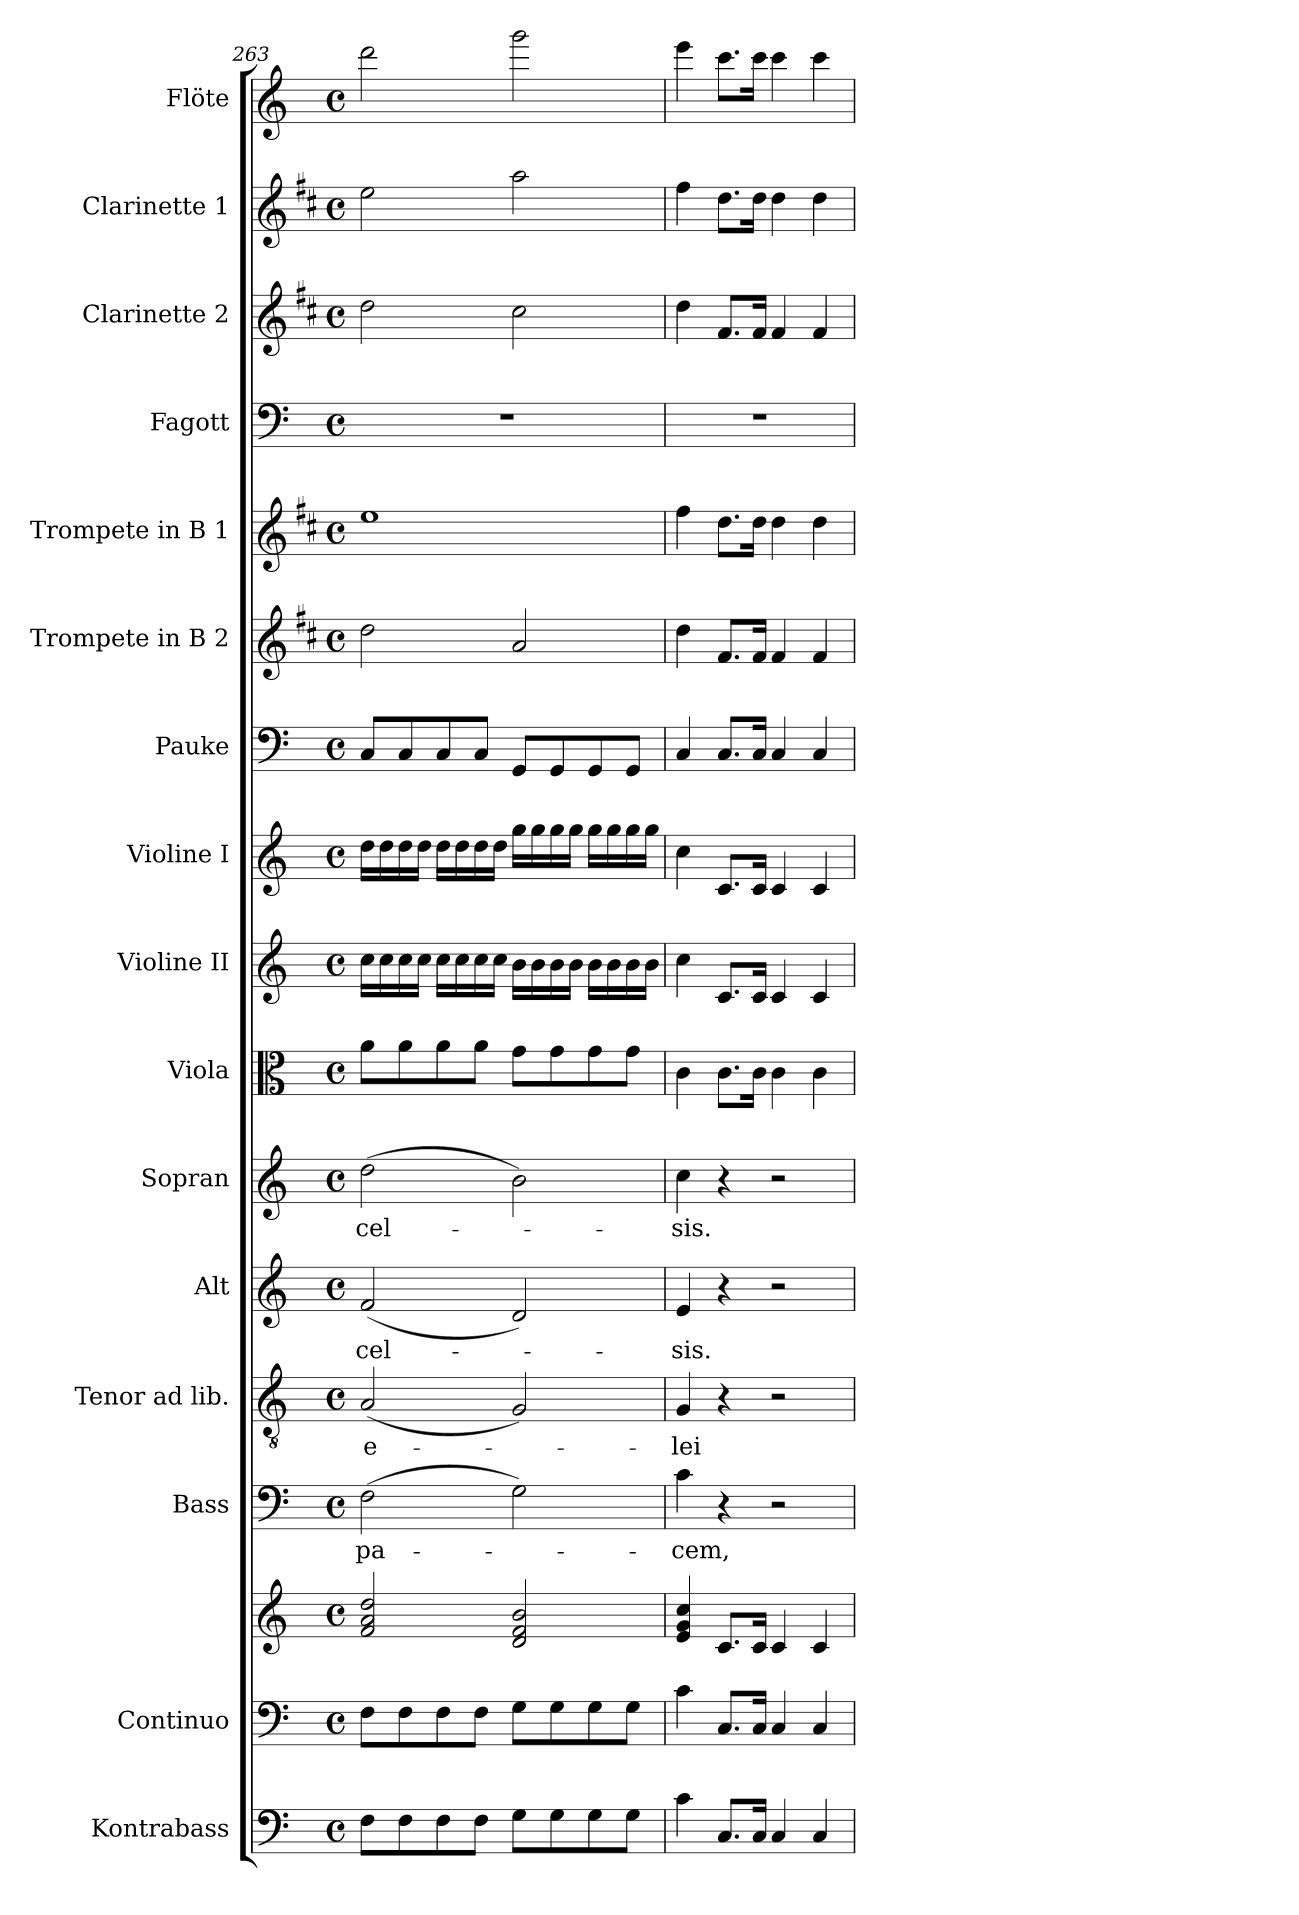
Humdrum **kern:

**kern	**kern	**kern	**kern	**text	**kern	**text	**kern	**text	**kern	**text	**kern	**kern	**kern	**kern	**kern	**kern	**kern	**kern	**kern	**kern
*part16	*part15	*part15	*part14	*part14	*part13	*part13	*part12	*part12	*part11	*part11	*part10	*part9	*part8	*part7	*part6	*part5	*part4	*part3	*part2	*part1
*staff17	*staff16	*staff15	*staff14	*staff14	*staff13	*staff13	*staff12	*staff12	*staff11	*staff11	*staff10	*staff9	*staff8	*staff7	*staff6	*staff5	*staff4	*staff3	*staff2	*staff1
*I"Kontrabass	*I"Continuo	*	*I"Bass	*	*I"Tenor ad lib.	*	*I"Alt	*	*I"Sopran	*	*I"Viola	*I"Violine II	*I"Violine I	*I"Pauke	*I"Trompete in B 2	*I"Trompete in B 1	*I"Fagott	*I"Clarinette 2	*I"Clarinette 1	*I"Flöte
*I'Kb.	*I'cont.	*	*I'B	*	*I'T	*	*I'A	*	*I'S	*	*I'Vla.	*I'Vl. II	*I'Vl. I	*I'Pk.	*	*	*I'Fg.	*I'Cl. 2	*I'Cl. 1	*I'Fl.
*clefF4	*clefF4	*clefG2	*clefF4	*	*clefGv2	*	*clefG2	*	*clefG2	*	*clefC3	*clefG2	*clefG2	*clefF4	*clefG2	*clefG2	*clefF4	*clefG2	*clefG2	*clefG2
*ITrd7c12	*	*	*	*	*	*	*	*	*	*	*	*	*	*	*ITrd1c2	*ITrd1c2	*	*ITrd1c2	*ITrd1c2	*
*k[]	*k[]	*k[]	*k[]	*	*k[]	*	*k[]	*	*k[]	*	*k[]	*k[]	*k[]	*k[]	*k[]	*k[]	*k[]	*k[]	*k[]	*k[]
*C:	*C:	*C:	*C:	*	*C:	*	*C:	*	*C:	*	*C:	*C:	*C:	*C:	*C:	*C:	*C:	*C:	*C:	*C:
*M4/4	*M4/4	*M4/4	*M4/4	*	*M4/4	*	*M4/4	*	*M4/4	*	*M4/4	*M4/4	*M4/4	*M4/4	*M4/4	*M4/4	*M4/4	*M4/4	*M4/4	*M4/4
*met(c)	*met(c)	*met(c)	*met(c)	*	*met(c)	*	*met(c)	*	*met(c)	*	*met(c)	*met(c)	*met(c)	*met(c)	*met(c)	*met(c)	*met(c)	*met(c)	*met(c)	*met(c)
=263	=263	=263	=263	=263	=263	=263	=263	=263	=263	=263	=263	=263	=263	=263	=263	=263	=263	=263	=263	=263
!	!	!	!	!LO:LY:b	!	!LO:LY:b	!	!LO:LY:b	!	!LO:LY:b	!	!	!	!	!	!	!	!	!	!
8FF\L	8F\L	2f/ 2a/ 2dd/	(>2F\	pa-	(<2A/	e-	(<2f/	-cel-	(>2dd\	-cel-	8a\L	16cc\LL	16dd\LL	8C/L	2cc\	1dd	1r	2cc\	2dd\	2ddd\
.	.	.	.	.	.	.	.	.	.	.	.	16cc\	16dd\	.	.	.	.	.	.	.
8FF\	8F\	.	.	.	.	.	.	.	.	.	8a\	16cc\	16dd\	8C/	.	.	.	.	.	.
.	.	.	.	.	.	.	.	.	.	.	.	16cc\JJ	16dd\JJ	.	.	.	.	.	.	.
8FF\	8F\	.	.	.	.	.	.	.	.	.	8a\	16cc\LL	16dd\LL	8C/	.	.	.	.	.	.
.	.	.	.	.	.	.	.	.	.	.	.	16cc\	16dd\	.	.	.	.	.	.	.
8FF\J	8F\J	.	.	.	.	.	.	.	.	.	8a\J	16cc\	16dd\	8C/J	.	.	.	.	.	.
.	.	.	.	.	.	.	.	.	.	.	.	16cc\JJ	16dd\JJ	.	.	.	.	.	.	.
8GG\L	8G\L	2d/ 2f/ 2b/	2G\)	.	2G/)	.	2d/)	.	2b\)	.	8g\L	16b\LL	16gg\LL	8GG/L	2g/	.	.	2b\	2gg\	2ggg\
.	.	.	.	.	.	.	.	.	.	.	.	16b\	16gg\	.	.	.	.	.	.	.
8GG\	8G\	.	.	.	.	.	.	.	.	.	8g\	16b\	16gg\	8GG/	.	.	.	.	.	.
.	.	.	.	.	.	.	.	.	.	.	.	16b\JJ	16gg\JJ	.	.	.	.	.	.	.
8GG\	8G\	.	.	.	.	.	.	.	.	.	8g\	16b\LL	16gg\LL	8GG/	.	.	.	.	.	.
.	.	.	.	.	.	.	.	.	.	.	.	16b\	16gg\	.	.	.	.	.	.	.
8GG\J	8G\J	.	.	.	.	.	.	.	.	.	8g\J	16b\	16gg\	8GG/J	.	.	.	.	.	.
.	.	.	.	.	.	.	.	.	.	.	.	16b\JJ	16gg\JJ	.	.	.	.	.	.	.
=264	=264	=264	=264	=264	=264	=264	=264	=264	=264	=264	=264	=264	=264	=264	=264	=264	=264	=264	=264	=264
!	!	!	!	!LO:LY:b	!	!LO:LY:b	!	!LO:LY:b	!	!LO:LY:b	!	!	!	!	!	!	!	!	!	!
4C\	4c\	4e/ 4g/ 4cc/	4c\	-cem,	4G/	-lei-	4e/	-sis.	4cc\	-sis.	4c\	4cc\	4cc\	4C/	4cc\	4ee\	1r	4cc\	4ee\	4eee\
8.CC/L	8.C/L	8.c/L	4r	.	4r	.	4r	.	4r	.	8.c\L	8.c/L	8.c/L	8.C/L	8.e/L	8.cc\L	.	8.e/L	8.cc\L	8.ccc\L
16CC/Jk	16C/Jk	16c/Jk	.	.	.	.	.	.	.	.	16c\Jk	16c/Jk	16c/Jk	16C/Jk	16e/Jk	16cc\Jk	.	16e/Jk	16cc\Jk	16ccc\Jk
4CC/	4C/	4c/	2r	.	2r	.	2r	.	2r	.	4c\	4c/	4c/	4C/	4e/	4cc\	.	4e/	4cc\	4ccc\
4CC/	4C/	4c/	.	.	.	.	.	.	.	.	4c\	4c/	4c/	4C/	4e/	4cc\	.	4e/	4cc\	4ccc\
=	=	=	=	=	=	=	=	=	=	=	=	=	=	=	=	=	=	=	=	=
*-	*-	*-	*-	*-	*-	*-	*-	*-	*-	*-	*-	*-	*-	*-	*-	*-	*-	*-	*-	*-
